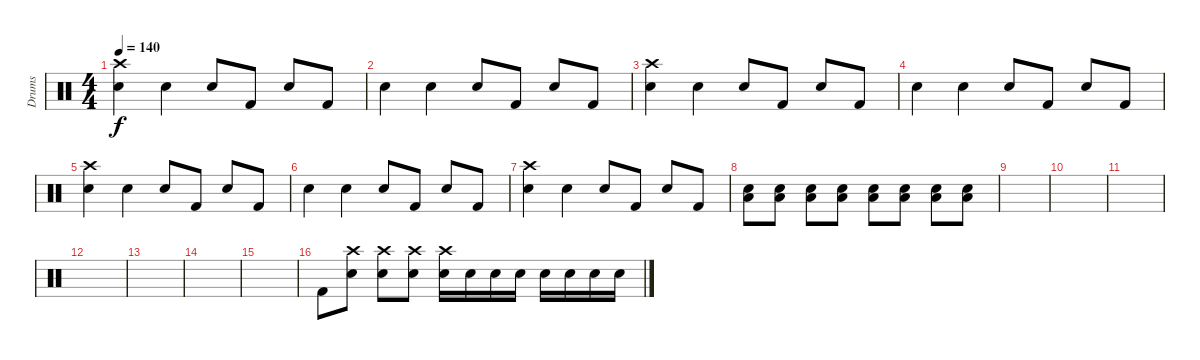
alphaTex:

\track ("Drums" "Drums") {instrument percussion}
\staff {score}
\articulation defaults
\ts (4 4)
\tempo 140
\clef neutral
\ks c
("Crash high (hit)" "Electric Snare (hit)").4{dy f} "Electric Snare (hit)".4 "Electric Snare (hit)".8 "Kick (hit) 2".8 "Electric Snare (hit)".8 "Kick (hit) 2".8 |
"Electric Snare (hit)".4 "Electric Snare (hit)".4 "Electric Snare (hit)".8 "Kick (hit) 2".8 "Electric Snare (hit)".8 "Kick (hit) 2".8 |
("Crash high (hit)" "Electric Snare (hit)").4 "Electric Snare (hit)".4 "Electric Snare (hit)".8 "Kick (hit) 2".8 "Electric Snare (hit)".8 "Kick (hit) 2".8 |
"Electric Snare (hit)".4 "Electric Snare (hit)".4 "Electric Snare (hit)".8 "Kick (hit) 2".8 "Electric Snare (hit)".8 "Kick (hit) 2".8 |
("Crash high (hit)" "Electric Snare (hit)").4 "Electric Snare (hit)".4 "Electric Snare (hit)".8 "Kick (hit) 2".8 "Electric Snare (hit)".8 "Kick (hit) 2".8 |
"Electric Snare (hit)".4 "Electric Snare (hit)".4 "Electric Snare (hit)".8 "Kick (hit) 2".8 "Electric Snare (hit)".8 "Kick (hit) 2".8 |
("Crash high (hit)" "Electric Snare (hit)").4 "Electric Snare (hit)".4 "Electric Snare (hit)".8 "Kick (hit) 2".8 "Electric Snare (hit)".8 "Kick (hit) 2".8 |
("Low Floor Tom (hit)" "Electric Snare (hit)").8 ("Low Floor Tom (hit)" "Electric Snare (hit)").8 ("Low Floor Tom (hit)" "Electric Snare (hit)").8 ("Low Floor Tom (hit)" "Electric Snare (hit)").8 ("Low Floor Tom (hit)" "Electric Snare (hit)").8 ("Low Floor Tom (hit)" "Electric Snare (hit)").8 ("Low Floor Tom (hit)" "Electric Snare (hit)").8 ("Low Floor Tom (hit)" "Electric Snare (hit)").8 |
|
|
|
|
|
|
|
"Kick (hit) 2".8 ("Crash high (hit)" "Electric Snare (hit)").8 ("Crash high (hit)" "Electric Snare (hit)").8 ("Crash high (hit)" "Electric Snare (hit)").8 ("Crash high (hit)" "Electric Snare (hit)").16 "Electric Snare (hit)".16 "Electric Snare (hit)".16 "Electric Snare (hit)".16 "Electric Snare (hit)".16 "Electric Snare (hit)".16 "Electric Snare (hit)".16 "Electric Snare (hit)".16
